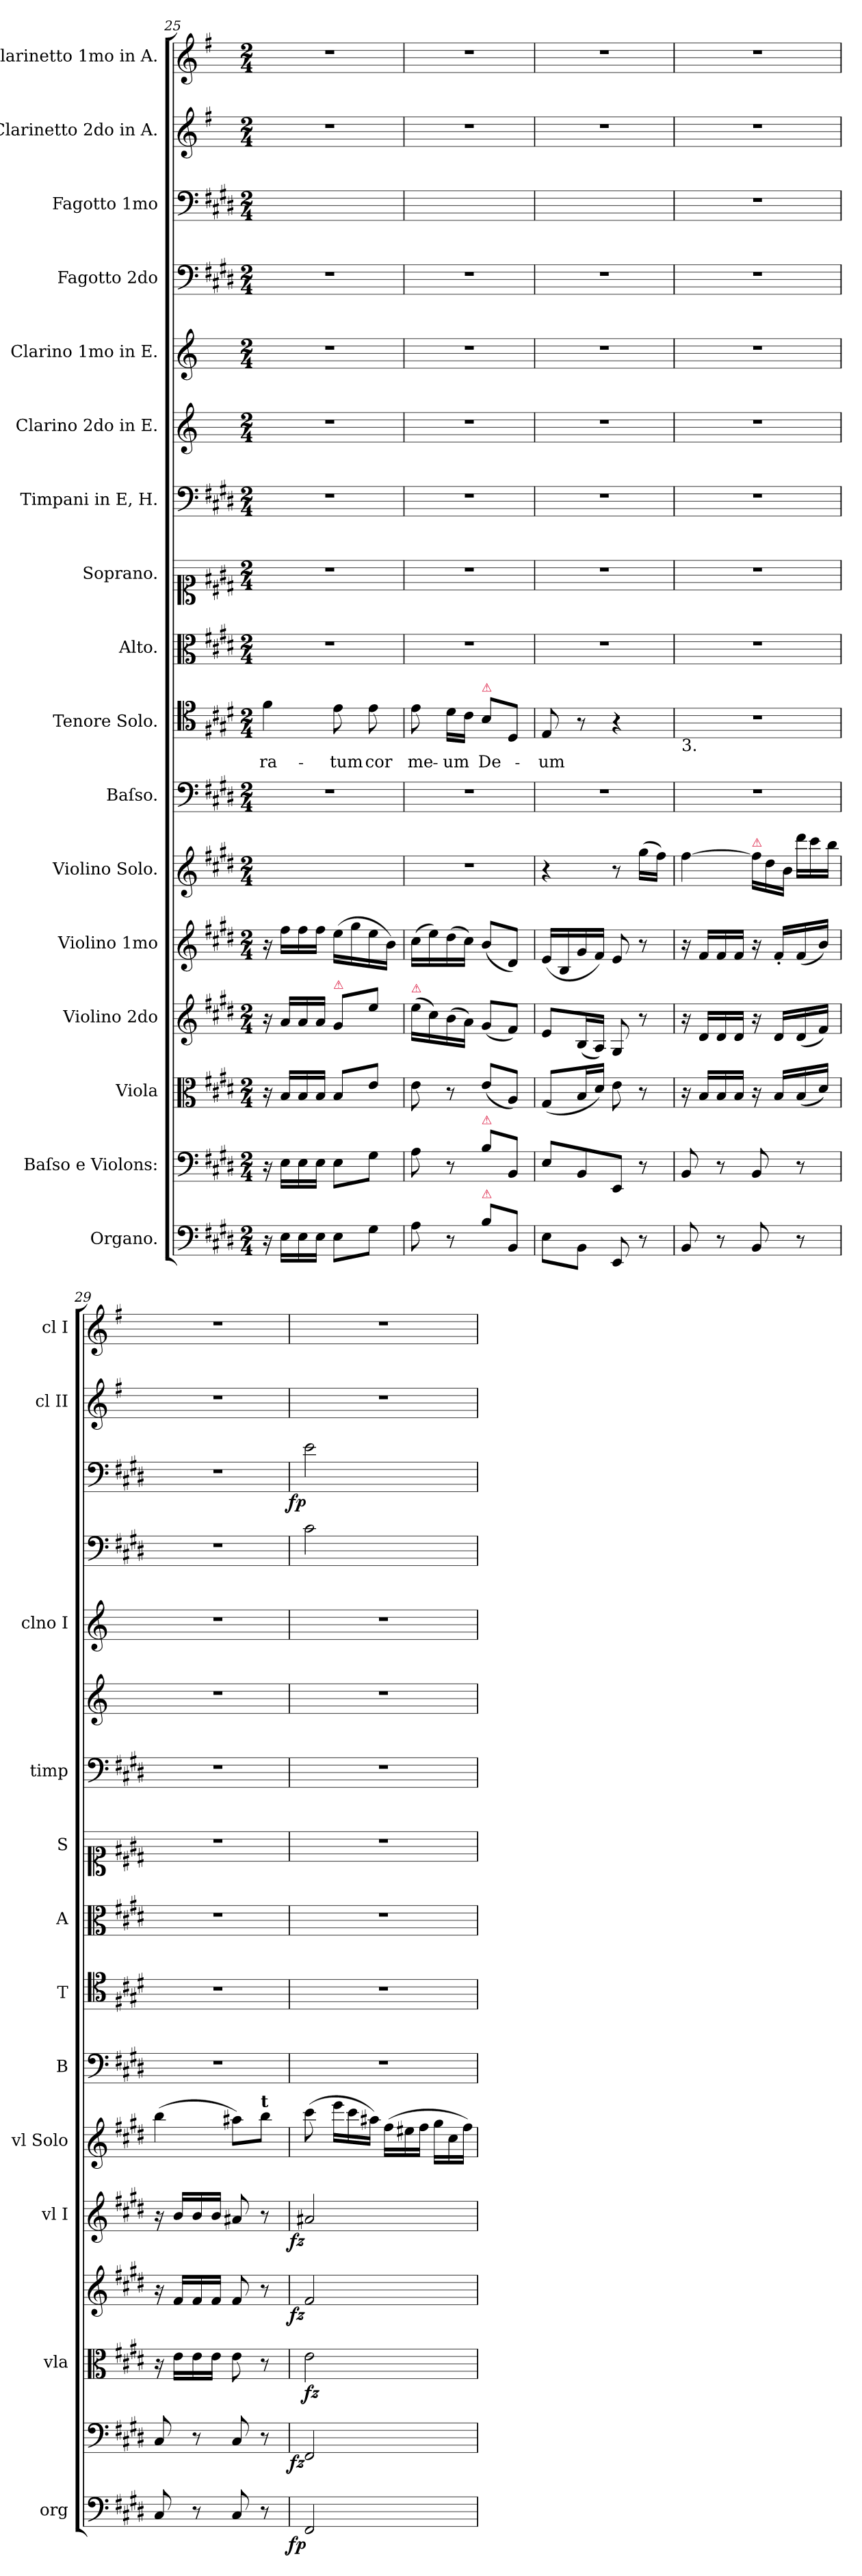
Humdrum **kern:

**kern	**dynam	**kern	**dynam	**kern	**dynam	**kern	**dynam	**kern	**dynam	**kern	**kern	**kern	**text	**kern	**kern	**kern	**kern	**kern	**kern	**kern	**dynam	**kern	**kern
*part17	*part17	*part16	*part16	*part15	*part15	*part14	*part14	*part13	*part13	*part12	*part11	*part10	*part10	*part9	*part8	*part7	*part6	*part5	*part4	*part3	*part3	*part2	*part1
*staff17	*staff17	*staff16	*staff16	*staff15	*staff15	*staff14	*staff14	*staff13	*staff13	*staff12	*staff11	*staff10	*staff10	*staff9	*staff8	*staff7	*staff6	*staff5	*staff4	*staff3	*staff3	*staff2	*staff1
*I"Organo.	*	*I"Baſso e Violons:	*	*I"Viola	*	*I"Violino 2do	*	*I"Violino 1mo	*	*I"Violino Solo.	*I"Baſso.	*I"Tenore Solo.	*	*I"Alto.	*I"Soprano.	*I"Timpani in E, H.	*I"Clarino 2do in E.	*I"Clarino 1mo in E.	*I"Fagotto 2do	*I"Fagotto 1mo	*	*I"Clarinetto 2do in A.	*I"Clarinetto 1mo in A.
*I'org	*	*	*	*I'vla	*	*	*	*I'vl I	*	*I'vl Solo	*I'B	*I'T	*	*I'A	*I'S	*I'timp	*	*I'clno I	*	*	*	*I'cl II	*I'cl I
*clefF4	*	*clefF4	*	*clefC3	*	*clefG2	*	*clefG2	*	*clefG2	*clefF4	*clefC4	*	*clefC3	*clefC1	*clefF4	*clefG2	*clefG2	*clefF4	*clefF4	*	*clefG2	*clefG2
*	*	*	*	*	*	*	*	*	*	*	*	*	*	*	*	*	*ITrd-2c-4	*ITrd-2c-4	*	*	*	*ITrd2c3	*ITrd2c3
*k[f#c#g#d#]	*	*k[f#c#g#d#]	*	*k[f#c#g#d#]	*	*k[f#c#g#d#]	*	*k[f#c#g#d#]	*	*k[f#c#g#d#]	*k[f#c#g#d#]	*k[f#c#g#d#]	*	*k[f#c#g#d#]	*k[f#c#g#d#]	*k[f#c#g#d#]	*k[f#c#g#d#]	*k[f#c#g#d#]	*k[f#c#g#d#]	*k[f#c#g#d#]	*	*k[f#c#g#d#]	*k[f#c#g#d#]
*M2/4	*	*M2/4	*	*M2/4	*	*M2/4	*	*M2/4	*	*M2/4	*M2/4	*M2/4	*	*M2/4	*M2/4	*M2/4	*M2/4	*M2/4	*M2/4	*M2/4	*	*M2/4	*M2/4
=25	=25	=25	=25	=25	=25	=25	=25	=25	=25	=25	=25	=25	=25	=25	=25	=25	=25	=25	=25	=25	=25	=25	=25
16r	.	16r	.	16r	.	16r	.	16r	.	2ryy	2r	4f#\	-ra-	2r	2r	2r	2r	2r	2r	2ryy	.	2r	2r
16E\LL	.	16E\LL	.	16B/LL	.	16a/LL	.	16ff#\LL	.	.	.	.	.	.	.	.	.	.	.	.	.	.	.
16E\	.	16E\	.	16B/	.	16a/	.	16ff#\	.	.	.	.	.	.	.	.	.	.	.	.	.	.	.
16E\JJ	.	16E\JJ	.	16B/JJ	.	16a/JJ	.	16ff#\JJ	.	.	.	.	.	.	.	.	.	.	.	.	.	.	.
!	!	!	!	!	!	!LO:TX:a:color=crimson:t=⚠	!	!	!	!	!	!	!	!	!	!	!	!	!	!	!	!	!
8E\L	.	8E\L	.	8B/L	.	8g#/L	.	(16ee\LL	.	.	.	8e\	-tum	.	.	.	.	.	.	.	.	.	.
.	.	.	.	.	.	.	.	16gg#\	.	.	.	.	.	.	.	.	.	.	.	.	.	.	.
8G#\J	.	8G#\J	.	8e/J	.	8ee\J	.	16ee\	.	.	.	8e\	cor	.	.	.	.	.	.	.	.	.	.
.	.	.	.	.	.	.	.	16b\JJ)	.	.	.	.	.	.	.	.	.	.	.	.	.	.	.
=26	=26	=26	=26	=26	=26	=26	=26	=26	=26	=26	=26	=26	=26	=26	=26	=26	=26	=26	=26	=26	=26	=26	=26
!	!	!	!	!	!	!LO:TX:a:color=crimson:t=⚠	!	!	!	!	!	!	!	!	!	!	!	!	!	!	!	!	!
8A\	.	8A\	.	8e\	.	(16ee\LL	.	(16cc#\LL	.	2r	2r	8e\	me-	2r	2r	2r	2r	2r	2r	2ryy	.	2r	2r
.	.	.	.	.	.	16cc#\)	.	16ee\)	.	.	.	.	.	.	.	.	.	.	.	.	.	.	.
8r	.	8r	.	8r	.	(16b\	.	(16dd#\	.	.	.	16d#\LL	-um	.	.	.	.	.	.	.	.	.	.
.	.	.	.	.	.	16a\JJ)	.	16cc#\JJ)	.	.	.	16c#\JJ	.	.	.	.	.	.	.	.	.	.	.
!	!	!	!	!	!	!	!	!	!	!	!	!LO:TX:a:color=crimson:t=⚠	!	!	!	!	!	!	!	!	!	!	!
!	!	!LO:TX:a:color=crimson:t=⚠	!	!	!	!	!	!	!	!	!	!	!	!	!	!	!	!	!	!	!	!	!
!LO:TX:a:color=crimson:t=⚠	!	!	!	!	!	!	!	!	!	!	!	!	!	!	!	!	!	!	!	!	!	!	!
8B\L	.	8B\L	.	(8e/L	.	(8g#/L	.	(8b/L	.	.	.	8B\L	De-	.	.	.	.	.	.	.	.	.	.
8BB/J	.	8BB/J	.	8A/J)	.	8f#/J)	.	8d#/J)	.	.	.	8D#/J	.	.	.	.	.	.	.	.	.	.	.
=27	=27	=27	=27	=27	=27	=27	=27	=27	=27	=27	=27	=27	=27	=27	=27	=27	=27	=27	=27	=27	=27	=27	=27
8E\L	.	8E/L	.	(8G#/L	.	8e/L	.	(16e/LL	.	4r	2r	8E/	-um	2r	2r	2r	2r	2r	2r	2ryy	.	2r	2r
.	.	.	.	.	.	.	.	16B/	.	.	.	.	.	.	.	.	.	.	.	.	.	.	.
8BB\J	.	8BB/	.	16B/L	.	(16B/L	.	16g#/	.	.	.	8r	.	.	.	.	.	.	.	.	.	.	.
.	.	.	.	16d#/JJ)	.	16A/JJ)	.	16f#/JJ)	.	.	.	.	.	.	.	.	.	.	.	.	.	.	.
8EE/	.	8EE/J	.	8e\	.	8G#/	.	8e/	.	8r	.	4r	.	.	.	.	.	.	.	.	.	.	.
8r	.	8r	.	8r	.	8r	.	8r	.	(16gg#\LL	.	.	.	.	.	.	.	.	.	.	.	.	.
.	.	.	.	.	.	.	.	.	.	16ff#\JJ)	.	.	.	.	.	.	.	.	.	.	.	.	.
=28	=28	=28	=28	=28	=28	=28	=28	=28	=28	=28	=28	=28	=28	=28	=28	=28	=28	=28	=28	=28	=28	=28	=28
!	!	!	!	!	!	!	!	!	!	!	!	!LO:TX:b:t=3.	!	!	!	!	!	!	!	!	!	!	!
8BB/	.	8BB/	.	16r	.	16r	.	16r	.	[4ff#\	2r	2r	.	2r	2r	2r	2r	2r	2r	2r	.	2r	2r
.	.	.	.	16B/LL	.	16d#/LL	.	16f#/LL	.	.	.	.	.	.	.	.	.	.	.	.	.	.	.
8r	.	8r	.	16B/	.	16d#/	.	16f#/	.	.	.	.	.	.	.	.	.	.	.	.	.	.	.
.	.	.	.	16B/JJ	.	16d#/JJ	.	16f#/JJ	.	.	.	.	.	.	.	.	.	.	.	.	.	.	.
*	*	*	*	*	*	*	*	*	*	*Xtuplet	*	*	*	*	*	*	*	*	*	*	*	*	*
!	!	!	!	!	!	!	!	!	!	!LO:TX:a:color=crimson:t=⚠	!	!	!	!	!	!	!	!	!	!	!	!	!
8BB/	.	8BB/	.	16r	.	16r	.	16r	.	24ff#\LL]	.	.	.	.	.	.	.	.	.	.	.	.	.
.	.	.	.	.	.	.	.	.	.	24dd#\	.	.	.	.	.	.	.	.	.	.	.	.	.
.	.	.	.	16B/LL	.	16d#/LL	.	16f#'/LL	.	.	.	.	.	.	.	.	.	.	.	.	.	.	.
.	.	.	.	.	.	.	.	.	.	24b\JJ	.	.	.	.	.	.	.	.	.	.	.	.	.
8r	.	8r	.	(16B/	.	(16d#/	.	(16f#/	.	24ddd#\LL	.	.	.	.	.	.	.	.	.	.	.	.	.
.	.	.	.	.	.	.	.	.	.	24ccc#\	.	.	.	.	.	.	.	.	.	.	.	.	.
.	.	.	.	16d#/JJ)	.	16f#/JJ)	.	16b/JJ)	.	.	.	.	.	.	.	.	.	.	.	.	.	.	.
.	.	.	.	.	.	.	.	.	.	24bb\JJ	.	.	.	.	.	.	.	.	.	.	.	.	.
=29	=29	=29	=29	=29	=29	=29	=29	=29	=29	=29	=29	=29	=29	=29	=29	=29	=29	=29	=29	=29	=29	=29	=29
8C#/	.	8C#/	.	16r	.	16r	.	16r	.	(4bb\	2r	2r	.	2r	2r	2r	2r	2r	2r	2r	.	2r	2r
.	.	.	.	16e\LL	.	16f#/LL	.	16b/LL	.	.	.	.	.	.	.	.	.	.	.	.	.	.	.
8r	.	8r	.	16e\	.	16f#/	.	16b/	.	.	.	.	.	.	.	.	.	.	.	.	.	.	.
.	.	.	.	16e\JJ	.	16f#/JJ	.	16b/JJ	.	.	.	.	.	.	.	.	.	.	.	.	.	.	.
8C#/	.	8C#/	.	8e\	.	8f#/	.	8a#X/	.	8aa#X\L)	.	.	.	.	.	.	.	.	.	.	.	.	.
!	!	!	!	!	!	!	!	!	!	!LO:TX:a:B:t=t	!	!	!	!	!	!	!	!	!	!	!	!	!
8r	.	8r	.	8r	.	8r	.	8r	.	8bb\J	.	.	.	.	.	.	.	.	.	.	.	.	.
=30	=30	=30	=30	=30	=30	=30	=30	=30	=30	=30	=30	=30	=30	=30	=30	=30	=30	=30	=30	=30	=30	=30	=30
!	!LO:DY:rj	!	!LO:DY:rj	!	!	!	!LO:DY:rj	!	!LO:DY:rj	!	!	!	!	!	!	!	!	!	!	!	!LO:DY:rj	!	!
2FF#/	fp	2FF#/	fz	2e\	fz	2f#/	fz	2a#X/	fz	(8ccc#\	2r	2r	.	2r	2r	2r	2r	2r	2c#\	2e\	fp	2r	2r
.	.	.	.	.	.	.	.	.	.	24eee\LL	.	.	.	.	.	.	.	.	.	.	.	.	.
.	.	.	.	.	.	.	.	.	.	24ccc#\	.	.	.	.	.	.	.	.	.	.	.	.	.
.	.	.	.	.	.	.	.	.	.	24aa#X\JJ)	.	.	.	.	.	.	.	.	.	.	.	.	.
.	.	.	.	.	.	.	.	.	.	(24ff#\LL	.	.	.	.	.	.	.	.	.	.	.	.	.
.	.	.	.	.	.	.	.	.	.	24ee#X\	.	.	.	.	.	.	.	.	.	.	.	.	.
.	.	.	.	.	.	.	.	.	.	24ff#\JJ	.	.	.	.	.	.	.	.	.	.	.	.	.
.	.	.	.	.	.	.	.	.	.	24gg#\LL	.	.	.	.	.	.	.	.	.	.	.	.	.
.	.	.	.	.	.	.	.	.	.	24cc#\	.	.	.	.	.	.	.	.	.	.	.	.	.
.	.	.	.	.	.	.	.	.	.	24ff#\JJ)	.	.	.	.	.	.	.	.	.	.	.	.	.
=	=	=	=	=	=	=	=	=	=	=	=	=	=	=	=	=	=	=	=	=	=	=	=
*-	*-	*-	*-	*-	*-	*-	*-	*-	*-	*-	*-	*-	*-	*-	*-	*-	*-	*-	*-	*-	*-	*-	*-
